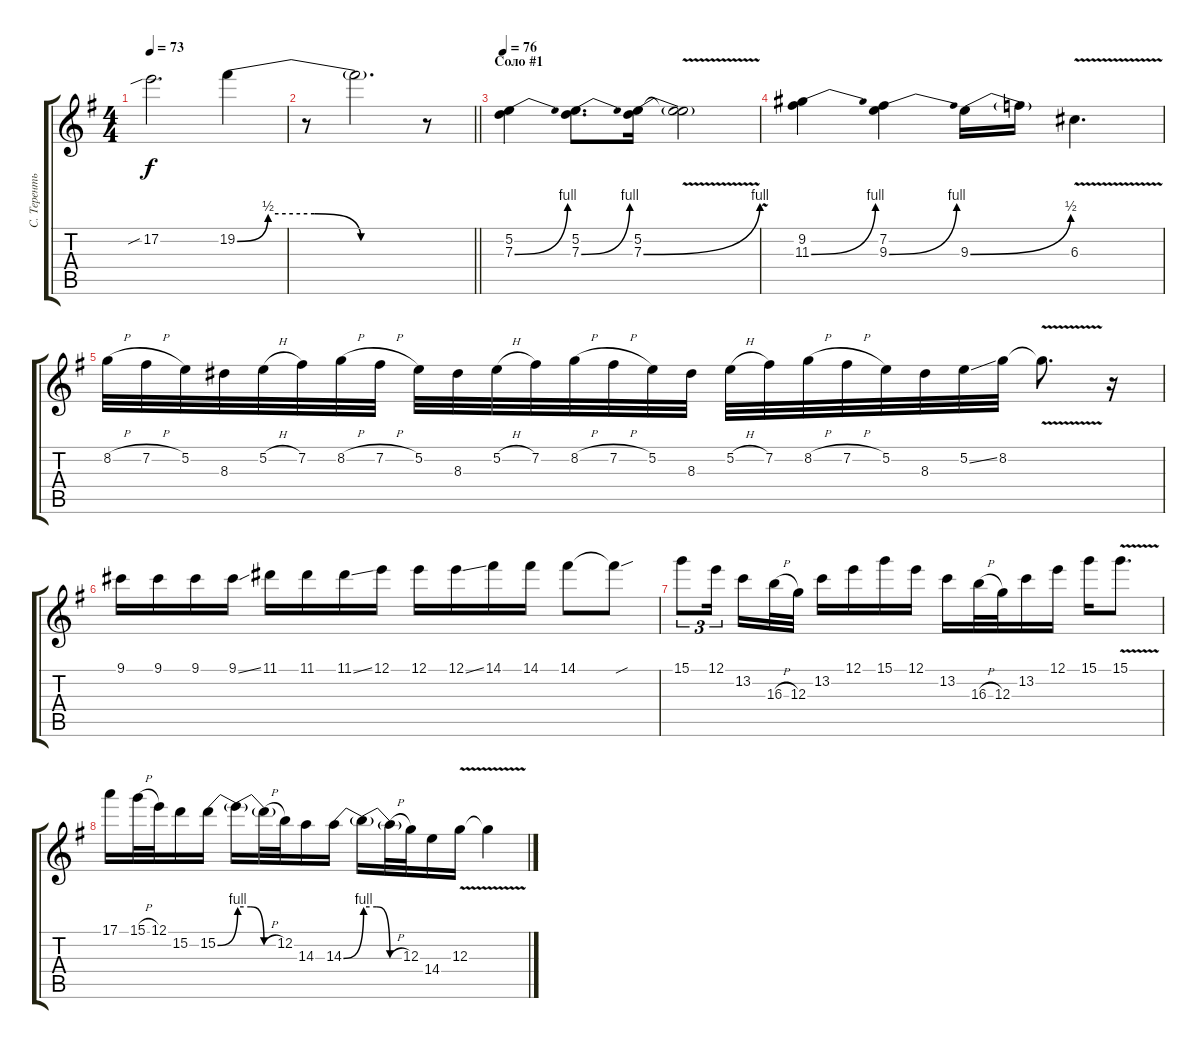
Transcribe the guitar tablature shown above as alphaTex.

\track ("С. Терентьев" "С. Теренть") {instrument distortionguitar}
\staff {score tabs}
\tuning (E4 B3 G3 D3 A2 E2) {hide}
\ts (4 4)
\tempo 73
\clef g2
\ks g
17.2{sib}.2{d dy f} 19.2{be (custom 0 0 10 2 25 2 40 0 60 0)}.4 |
\barLineRight lightlight
r.8 19.2{t}.2{d} r.8 |
\section ("" "Соло #1")
\tempo 76
(5.2 7.3{be (bend 0 0 60 4)}).4 (5.2 7.3{be (bend 0 0 60 4)}).8{d} (5.2 7.3{be (bend 0 0 60 4)}).16 (5.2{v t} 7.3{v t}).2 |
(9.2 11.3{be (bend 0 0 60 4)}).4 (7.2 9.3{be (bend 0 0 60 4)}).4 9.3{be (bend 0 0 60 2)}.16 9.3{t}.16 6.3{v}.4{d} |
8.2{h}.32 7.2{h}.32 5.2.32 8.3.32 5.2{h}.32 7.2.32 8.2{h}.32 7.2{h}.32 5.2.32 8.3.32 5.2{h}.32 7.2.32 8.2{h}.32 7.2{h}.32 5.2.32 8.3.32 5.2{h}.32 7.2.32 8.2{h}.32 7.2{h}.32 5.2.32 8.3.32 5.2{ss}.32 8.2.32 8.2{v t}.8{d} r.16 |
9.1.16 9.1.16 9.1.16 9.1{ss}.16 11.1.16 11.1.16 11.1{ss}.16 12.1.16 12.1.16 12.1{ss}.16 14.1.16 14.1.16 14.1.8 14.1{sou t}.8 |
15.1.8{tu (3 2)} 12.1.16{tu (3 2) beam splitsecondary} 13.2.16 16.3{h}.32 12.3.32 13.2.16 12.1.16 15.1.16 12.1.16 13.2.16 16.3{h}.32 12.3.32 13.2.16 12.1.16 15.1.16 15.1{v}.8{d} |
17.1.16 15.1{h}.32 12.1.32 15.2.16 15.2{be (bend 0 0 60 4)}.16 15.2{be (custom 0 4 20 4 40 0 60 0) t}.16 15.2{h t}.32 12.2.32 14.3.16 14.3{be (bend 0 0 60 4)}.16 14.3{be (custom 0 4 20 4 40 0 60 0) t}.16 14.3{h t}.32 12.3.32 14.4.16 12.3{v}.16 12.3{v t}.4
